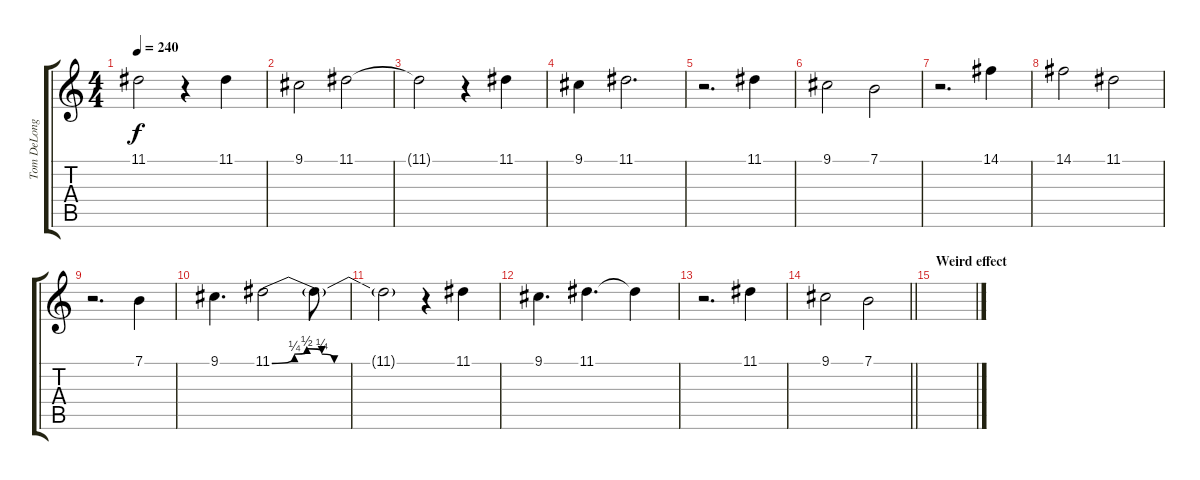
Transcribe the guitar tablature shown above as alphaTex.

\track ("Tom DeLonge - Vocal" "Tom DeLong") {instrument tenorsax}
\staff {score tabs}
\tuning (E4 B3 G3 D3 A2 E2) {hide}
\ts (4 4)
\tempo 240
\clef g2
\ks c
11.1{t}.2{dy f} r.4 11.1.4 |
9.1.2 11.1.2 |
11.1{t}.2 r.4 11.1.4 |
9.1.4 11.1.2{d} |
r.2{d} 11.1.4 |
9.1.2 7.1.2 |
r.2{d} 14.1.4 |
14.1.2 11.1.2 |
r.2{d} 7.1.4 |
9.1.4{d} 11.1{be (custom 0 0 9 1 14 2 20 1 25 0 34 0 45 0 60 0)}.2 11.1{t}.8 |
11.1{t}.2 r.4 11.1.4 |
9.1.4{d} 11.1.4{d} 11.1{t}.4 |
r.2{d} 11.1.4 |
\barLineRight lightlight
9.1.2 7.1.2 |
\section ("" "Weird effect")
